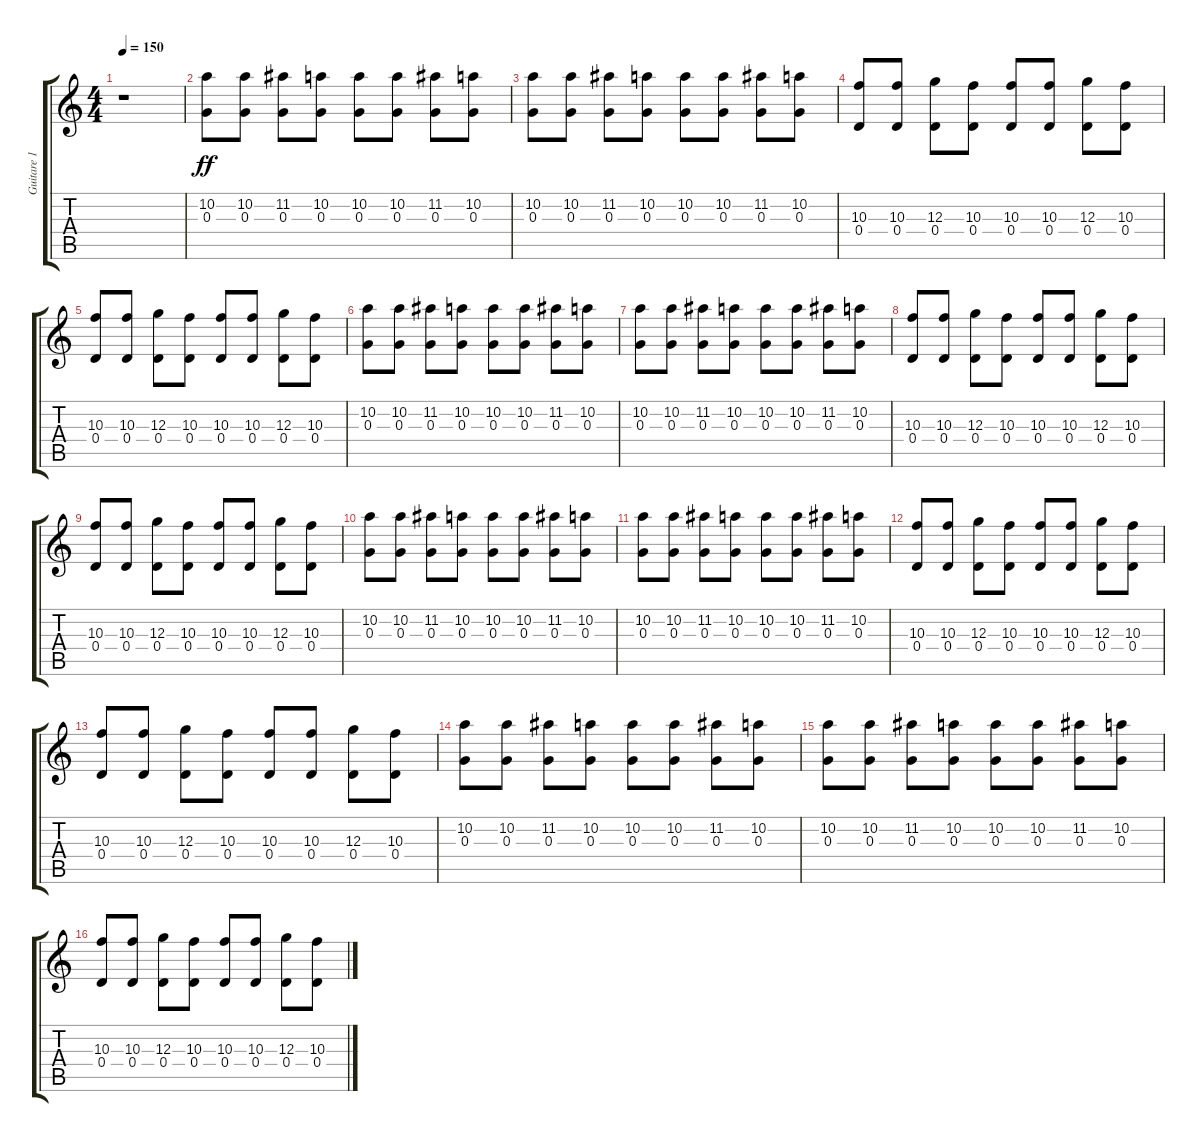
\track ("Guitare 1" "Guitare 1") {instrument distortionguitar}
\staff {score tabs}
\tuning (E4 B3 G3 D3 A2 E2) {hide}
\ts (4 4)
\tempo 150
\clef g2
\ks c
r.1{dy ff} |
(10.2 0.3).8 (10.2 0.3).8 (11.2 0.3).8 (10.2 0.3).8 (10.2 0.3).8 (10.2 0.3).8 (11.2 0.3).8 (10.2 0.3).8 |
(10.2 0.3).8 (10.2 0.3).8 (11.2 0.3).8 (10.2 0.3).8 (10.2 0.3).8 (10.2 0.3).8 (11.2 0.3).8 (10.2 0.3).8 |
(10.3 0.4).8 (10.3 0.4).8 (12.3 0.4).8 (10.3 0.4).8 (10.3 0.4).8 (10.3 0.4).8 (12.3 0.4).8 (10.3 0.4).8 |
(10.3 0.4).8 (10.3 0.4).8 (12.3 0.4).8 (10.3 0.4).8 (10.3 0.4).8 (10.3 0.4).8 (12.3 0.4).8 (10.3 0.4).8 |
(10.2 0.3).8 (10.2 0.3).8 (11.2 0.3).8 (10.2 0.3).8 (10.2 0.3).8 (10.2 0.3).8 (11.2 0.3).8 (10.2 0.3).8 |
(10.2 0.3).8 (10.2 0.3).8 (11.2 0.3).8 (10.2 0.3).8 (10.2 0.3).8 (10.2 0.3).8 (11.2 0.3).8 (10.2 0.3).8 |
(10.3 0.4).8 (10.3 0.4).8 (12.3 0.4).8 (10.3 0.4).8 (10.3 0.4).8 (10.3 0.4).8 (12.3 0.4).8 (10.3 0.4).8 |
(10.3 0.4).8 (10.3 0.4).8 (12.3 0.4).8 (10.3 0.4).8 (10.3 0.4).8 (10.3 0.4).8 (12.3 0.4).8 (10.3 0.4).8 |
(10.2 0.3).8 (10.2 0.3).8 (11.2 0.3).8 (10.2 0.3).8 (10.2 0.3).8 (10.2 0.3).8 (11.2 0.3).8 (10.2 0.3).8 |
(10.2 0.3).8 (10.2 0.3).8 (11.2 0.3).8 (10.2 0.3).8 (10.2 0.3).8 (10.2 0.3).8 (11.2 0.3).8 (10.2 0.3).8 |
(10.3 0.4).8 (10.3 0.4).8 (12.3 0.4).8 (10.3 0.4).8 (10.3 0.4).8 (10.3 0.4).8 (12.3 0.4).8 (10.3 0.4).8 |
(10.3 0.4).8 (10.3 0.4).8 (12.3 0.4).8 (10.3 0.4).8 (10.3 0.4).8 (10.3 0.4).8 (12.3 0.4).8 (10.3 0.4).8 |
(10.2 0.3).8 (10.2 0.3).8 (11.2 0.3).8 (10.2 0.3).8 (10.2 0.3).8 (10.2 0.3).8 (11.2 0.3).8 (10.2 0.3).8 |
(10.2 0.3).8 (10.2 0.3).8 (11.2 0.3).8 (10.2 0.3).8 (10.2 0.3).8 (10.2 0.3).8 (11.2 0.3).8 (10.2 0.3).8 |
(10.3 0.4).8 (10.3 0.4).8 (12.3 0.4).8 (10.3 0.4).8 (10.3 0.4).8 (10.3 0.4).8 (12.3 0.4).8 (10.3 0.4).8
